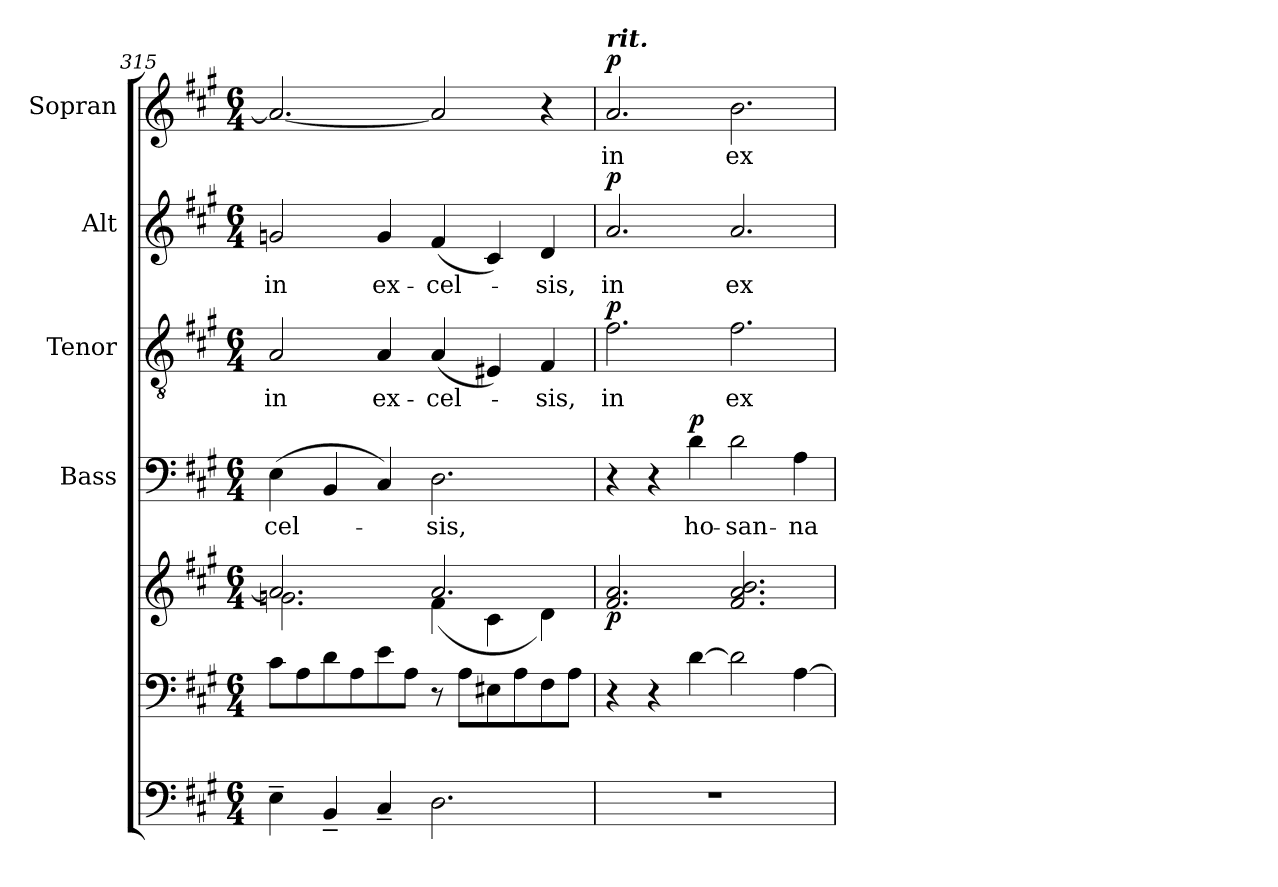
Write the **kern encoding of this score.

**kern	**kern	**kern	**dynam	**kern	**text	**dynam	**kern	**text	**dynam	**kern	**text	**dynam	**kern	**text	**dynam
*part6	*part5	*part5	*part5	*part4	*part4	*part4	*part3	*part3	*part3	*part2	*part2	*part2	*part1	*part1	*part1
*staff7	*staff6	*staff5	*staff5/6	*staff4	*staff4	*staff4	*staff3	*staff3	*staff3	*staff2	*staff2	*staff2	*staff1	*staff1	*staff1
*	*	*	*	*I"Bass	*	*	*I"Tenor	*	*	*I"Alt	*	*	*I"Sopran	*	*
*	*	*	*	*I'B.	*	*	*I'T.	*	*	*I'A.	*	*	*I'S.	*	*
!!LO:PB:g=z
*clefF4	*clefF4	*clefG2	*	*clefF4	*	*	*clefGv2	*	*	*clefG2	*	*	*clefG2	*	*
*ITrd7c12	*	*	*	*	*	*	*	*	*	*	*	*	*	*	*
*k[f#c#g#]	*k[f#c#g#]	*k[f#c#g#]	*	*k[f#c#g#]	*	*	*k[f#c#g#]	*	*	*k[f#c#g#]	*	*	*k[f#c#g#]	*	*
*A:	*A:	*A:	*	*A:	*	*	*A:	*	*	*A:	*	*	*A:	*	*
*M6/4	*M6/4	*M6/4	*	*M6/4	*	*	*M6/4	*	*	*M6/4	*	*	*M6/4	*	*
=315	=315	=315	=315	=315	=315	=315	=315	=315	=315	=315	=315	=315	=315	=315	=315
*	*	*^	*	*	*	*	*	*	*	*	*	*	*	*	*
!	!	!	!	!	!	!LO:LY:b	!	!	!LO:LY:b	!	!	!LO:LY:b	!	!	!	!
4EE~>\	8c#\L	2.a/]	2.gn\	.	(<4E\	-cel-	.	2A/	in	.	2gn/	in	.	2.a/_	.	.
.	8A\	.	.	.	.	.	.	.	.	.	.	.	.	.	.	.
4BBB~</	8d\	.	.	.	4BB/	.	.	.	.	.	.	.	.	.	.	.
.	8A\	.	.	.	.	.	.	.	.	.	.	.	.	.	.	.
!	!	!	!	!	!	!	!	!	!LO:LY:b	!	!	!LO:LY:b	!	!	!	!
4CC#~</	8e\	.	.	.	4C#/)	.	.	4A/	ex-	.	4g/	ex-	.	.	.	.
.	8A\J	.	.	.	.	.	.	.	.	.	.	.	.	.	.	.
!	!	!	!	!	!	!LO:LY:b	!	!	!LO:LY:b	!	!	!LO:LY:b	!	!	!	!
2.DD\	8r	2.a/	(<4f#\	.	2.D\	-sis,	.	(<4A/	-cel-	.	(<4f#/	-cel-	.	2a/]	.	.
.	8A\L	.	.	.	.	.	.	.	.	.	.	.	.	.	.	.
.	8E#X\	.	4c#\	.	.	.	.	4E#X/)	.	.	4c#/)	.	.	.	.	.
.	8A\	.	.	.	.	.	.	.	.	.	.	.	.	.	.	.
!	!	!	!	!	!	!	!	!	!LO:LY:b	!	!	!LO:LY:b	!	!	!	!
.	8F#\	.	4d\)	.	.	.	.	4F#/	-sis,	.	4d/	-sis,	.	4r	.	.
.	8A\J	.	.	.	.	.	.	.	.	.	.	.	.	.	.	.
*	*	*v	*v	*	*	*	*	*	*	*	*	*	*	*	*	*
=316	=316	=316	=316	=316	=316	=316	=316	=316	=316	=316	=316	=316	=316	=316	=316
!	!	!	!	!	!	!	!	!	!	!	!	!	!LO:TX:a:Bi:t=rit.	!	!
!	!	!	!LO:DY:b	!	!	!	!	!LO:LY:b	!LO:DY:a	!	!LO:LY:b	!LO:DY:a	!	!LO:LY:b	!LO:DY:a
1.r	4r	2.f#/ 2.a/	p	4r	.	.	2.f#\	in	p	2.a/	in	p	2.a/	in	p
.	4r	.	.	4r	.	.	.	.	.	.	.	.	.	.	.
!	!	!	!	!	!LO:LY:b	!LO:DY:a	!	!	!	!	!	!	!	!	!
.	[4d\	.	.	4d\	ho-	p	.	.	.	.	.	.	.	.	.
!	!	!	!	!	!LO:LY:b	!	!	!LO:LY:b	!	!	!LO:LY:b	!	!	!LO:LY:b	!
.	2d\]	2.f#/ 2.a/ 2.b/	.	2d\	-san-	.	2.f#\	ex-	.	2.a/	ex-	.	2.b\	ex-	.
!	!	!	!	!	!LO:LY:b	!	!	!	!	!	!	!	!	!	!
.	[4A\	.	.	4A\	-na	.	.	.	.	.	.	.	.	.	.
=	=	=	=	=	=	=	=	=	=	=	=	=	=	=	=
*-	*-	*-	*-	*-	*-	*-	*-	*-	*-	*-	*-	*-	*-	*-	*-
